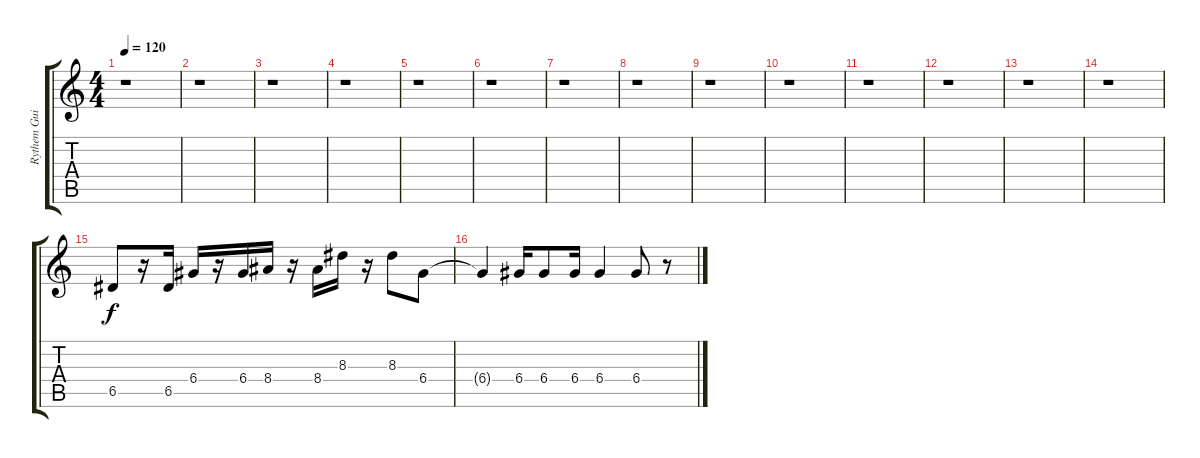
\track ("Rythem Guitar/Sitar" "Rythem Gui") {instrument overdrivenguitar}
\staff {score tabs}
\tuning (E4 B3 G3 D3 A2 E2) {hide}
\ts (4 4)
\tempo 120
\clef g2
\ks c
r.1{dy f} |
r.1 |
r.1 |
r.1 |
r.1 |
r.1 |
r.1 |
r.1 |
r.1 |
r.1 |
r.1 |
r.1 |
r.1 |
r.1 |
6.5.8 r.16 6.5.16 6.4.16 r.16 6.4.16 8.4.16 r.16 8.4.16 8.3.16 r.16 8.3.8 6.4.8 |
6.4{t}.4 6.4.16 6.4.8 6.4.16 6.4.4 6.4.8 r.8
